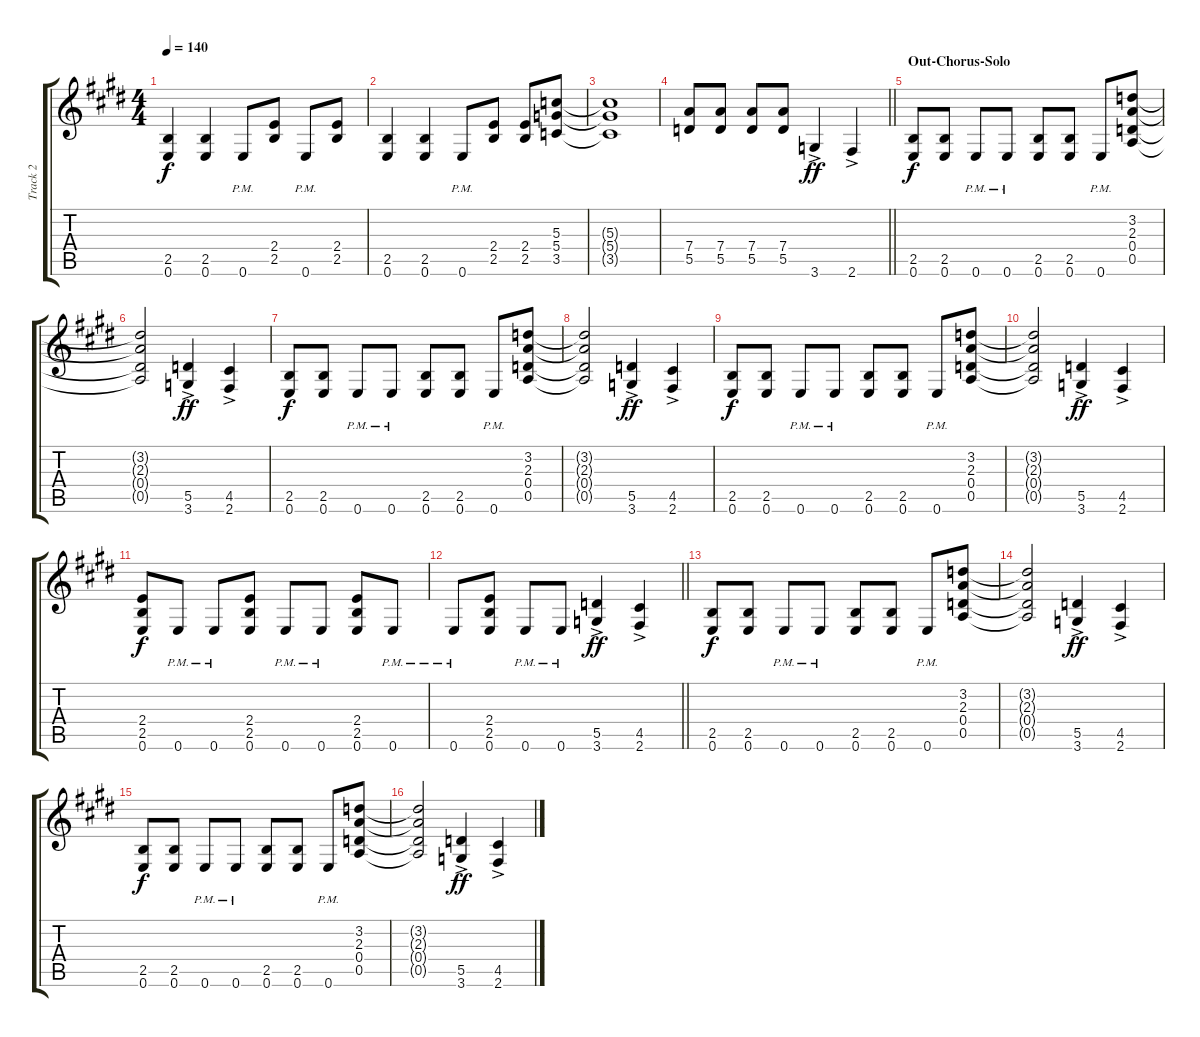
\track ("Track 2" "Track 2") {instrument distortionguitar}
\staff {score tabs}
\tuning (E4 B3 G3 D3 A2 E2) {hide}
\ts (4 4)
\tempo 140
\clef g2
\ks e
(2.5 0.6).4{dy f} (2.5 0.6).4 0.6{pm}.8 (2.4 2.5).8 0.6{pm}.8 (2.4 2.5).8 |
(2.5 0.6).4 (2.5 0.6).4 0.6{pm}.8 (2.4 2.5).8 (2.4 2.5).8 (5.3 5.4 3.5).8 |
(5.3{t} 5.4{t} 3.5{t}).1 |
\barLineRight lightlight
(7.4 5.5).8 (7.4 5.5).8 (7.4 5.5).8 (7.4 5.5).8 3.6{ac}.4{dy ff} 2.6{ac}.4 |
\section ("" "Out-Chorus-Solo")
(2.5 0.6).8{dy f} (2.5 0.6).8 0.6{pm}.8 0.6{pm}.8 (2.5 0.6).8 (2.5 0.6).8 0.6{pm}.8 (3.2 2.3 0.4 0.5).8 |
(3.2{t} 2.3{t} 0.4{t} 0.5{t}).2 (5.5{ac} 3.6{ac}).4{dy ff} (4.5{ac} 2.6{ac}).4 |
(2.5 0.6).8{dy f} (2.5 0.6).8 0.6{pm}.8 0.6{pm}.8 (2.5 0.6).8 (2.5 0.6).8 0.6{pm}.8 (3.2 2.3 0.4 0.5).8 |
(3.2{t} 2.3{t} 0.4{t} 0.5{t}).2 (5.5{ac} 3.6{ac}).4{dy ff} (4.5{ac} 2.6{ac}).4 |
(2.5 0.6).8{dy f} (2.5 0.6).8 0.6{pm}.8 0.6{pm}.8 (2.5 0.6).8 (2.5 0.6).8 0.6{pm}.8 (3.2 2.3 0.4 0.5).8 |
(3.2{t} 2.3{t} 0.4{t} 0.5{t}).2 (5.5{ac} 3.6{ac}).4{dy ff} (4.5{ac} 2.6{ac}).4 |
(2.4 2.5 0.6).8{dy f} 0.6{pm}.8 0.6{pm}.8 (2.4 2.5 0.6).8 0.6{pm}.8 0.6{pm}.8 (2.4 2.5 0.6).8 0.6{pm}.8 |
\barLineRight lightlight
0.6{pm}.8 (2.4 2.5 0.6).8 0.6{pm}.8 0.6{pm}.8 (5.5{ac} 3.6{ac}).4{dy ff} (4.5{ac} 2.6{ac}).4 |
(2.5 0.6).8{dy f} (2.5 0.6).8 0.6{pm}.8 0.6{pm}.8 (2.5 0.6).8 (2.5 0.6).8 0.6{pm}.8 (3.2 2.3 0.4 0.5).8 |
(3.2{t} 2.3{t} 0.4{t} 0.5{t}).2 (5.5{ac} 3.6{ac}).4{dy ff} (4.5{ac} 2.6{ac}).4 |
(2.5 0.6).8{dy f} (2.5 0.6).8 0.6{pm}.8 0.6{pm}.8 (2.5 0.6).8 (2.5 0.6).8 0.6{pm}.8 (3.2 2.3 0.4 0.5).8 |
(3.2{t} 2.3{t} 0.4{t} 0.5{t}).2 (5.5{ac} 3.6{ac}).4{dy ff} (4.5{ac} 2.6{ac}).4
